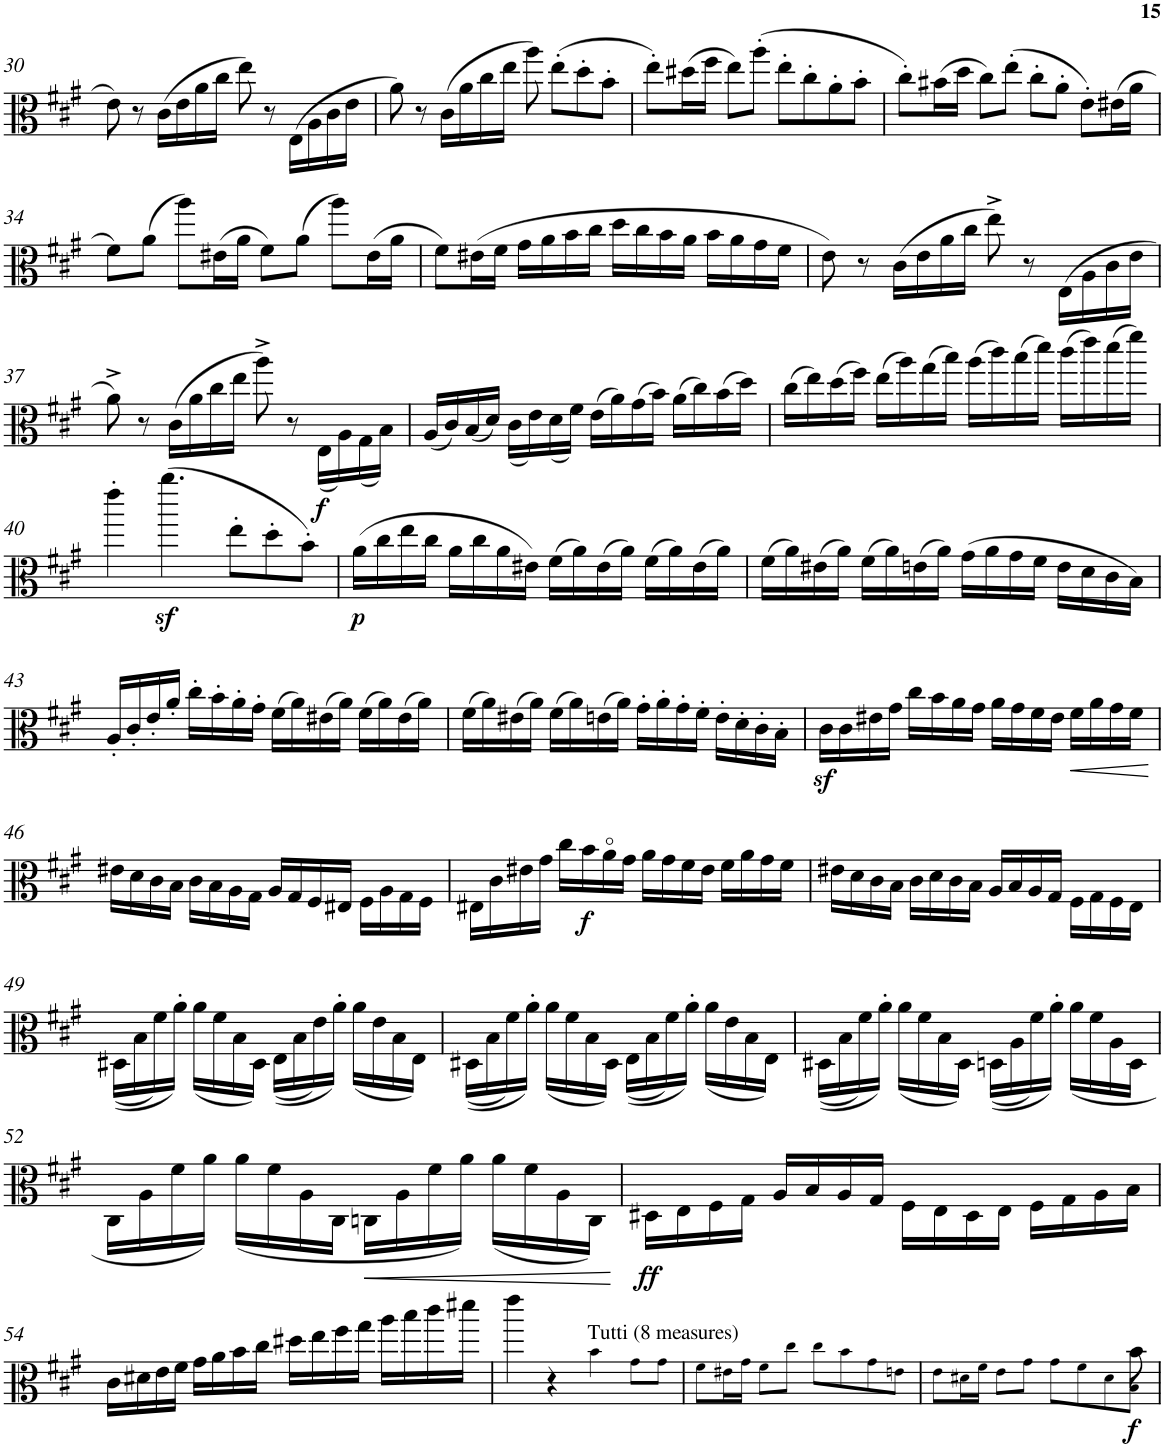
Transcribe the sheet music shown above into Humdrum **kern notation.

**kern	**dynam
*part1	*part1
*staff1	*staff1
*I"Viola	*
*I'Vla.	*
!!LO:PB:g=z
*clefC3	*
*k[f#c#g#]	*
*M4/4	*
*met(c)	*
=30	=30
8e\	.
8r	.
(>16c#\LL	.
16e\	.
16a\	.
16cc#\JJ	.
8ee\)	.
8r	.
(>16E\LL	.
16A\	.
16c#\	.
16e\JJ	.
=31	=31
8a\)	.
8r	.
(>16c#\LL	.
16a\	.
16cc#\	.
16ee\JJ	.
8aa\)	.
(>8ee'\L	.
8dd'\	.
8b'\J	.
=32	=32
8ee'\L)	.
(>16dd#X\L	.
16ff#\JJ	.
8ee\L)	.
(>8aa'\J	.
8ee'\L	.
8cc#'\	.
8a'\	.
8b'\J	.
=33	=33
8cc#'\L)	.
(>16b#X\L	.
16dd\JJ	.
8cc#\L)	.
(>8ee'\J	.
8cc#'\L	.
8a'\J	.
8e'\L)	.
(>16e#X\L	.
16a\JJ	.
!!LO:LB:g=z
=34	=34
8f#\L)	.
(>8a\J	.
8aa\L)	.
(>16e#X\L	.
16a\JJ	.
8f#\L)	.
(>8a\J	.
8aa\L)	.
(>16e#\L	.
16a\JJ	.
=35	=35
8f#\L)	.
(>16e#X\L	.
16f#\JJ	.
16g#\LL	.
16a\	.
16b\	.
16cc#\JJ	.
16dd\LL	.
16cc#\	.
16b\	.
16a\JJ	.
16b\LL	.
16a\	.
16g#\	.
16f#\JJ	.
=36	=36
8e\)	.
8r	.
(>16c#\LL	.
16e\	.
16a\	.
16cc#\JJ	.
8ee^\)	.
8r	.
(>16E\LL	.
16A\	.
16c#\	.
16e\JJ	.
!!LO:LB:g=z
=37	=37
8a^\)	.
8r	.
(>16c#\LL	.
16a\	.
16cc#\	.
16ee\JJ	.
8aa^\)	.
8r	.
!	!LO:DY:b
(<16E\LL	f
16A\)	.
(<16G#\	.
16B\JJ)	.
=38	=38
(<16A/LL	.
16c#/)	.
(<16B/	.
16d/JJ)	.
(<16c#\LL	.
16e\)	.
(<16d\	.
16f#\JJ)	.
(>16e\LL	.
16a\)	.
(>16g#\	.
16b\JJ)	.
(>16a\LL	.
16cc#\)	.
(>16b\	.
16dd\JJ)	.
=39	=39
(>16cc#\LL	.
16ee\)	.
(>16dd\	.
16ff#\JJ)	.
(>16ee\LL	.
16aa\)	.
(>16gg#\	.
16bb\JJ)	.
(>16aa\LL	.
16ccc#\)	.
(>16bb\	.
16ddd\JJ)	.
(>16ccc#\LL	.
16eee\)	.
(>16ddd\	.
16fff#\JJ)	.
!!LO:LB:g=z
=40	=40
4eee'\	.
(>4.aaaz<\	.
8ee'\L	.
8dd'\	.
8b'\J)	.
=41	=41
!	!LO:DY:b
(>16a\LL	p
16cc#\	.
16ee\	.
16cc#\JJ	.
16a\LL	.
16cc#\	.
16a\	.
16e#X\JJ)	.
(>16f#\LL	.
16a\)	.
(>16e#\	.
16a\JJ)	.
(>16f#\LL	.
16a\)	.
(>16e#\	.
16a\JJ)	.
=42	=42
(>16f#\LL	.
16a\)	.
(>16e#X\	.
16a\JJ)	.
(>16f#\LL	.
16a\)	.
(>16en\	.
16a\JJ)	.
(>16g#\LL	.
16a\	.
16g#\	.
16f#\JJ	.
16e\LL	.
16d\	.
16c#\	.
16B\JJ)	.
!!LO:LB:g=z
=43	=43
16A'/LL	.
16c#'/	.
16e'/	.
16a'/JJ	.
16cc#'\LL	.
16b'\	.
16a'\	.
16g#'\JJ	.
(>16f#\LL	.
16a\)	.
(>16e#X\	.
16a\JJ)	.
(>16f#\LL	.
16a\)	.
(>16e#\	.
16a\JJ)	.
=44	=44
(>16f#\LL	.
16a\)	.
(>16e#X\	.
16a\JJ)	.
(>16f#\LL	.
16a\)	.
(>16en\	.
16a\JJ)	.
16g#'\LL	.
16a'\	.
16g#'\	.
16f#'\JJ	.
16e'\LL	.
16d'\	.
16c#'\	.
16B'\JJ	.
=45	=45
16c#z<\LL	.
16c#\	.
16e#X\	.
16g#\JJ	.
16cc#\LL	.
16b\	.
16a\	.
16g#\JJ	.
16a\LL	.
16g#\	.
16f#\	.
16e#\JJ	.
!	!LO:HP:b
16f#\LL	<
16a\	.
16g#\	.
16f#\JJ	.
.	[
!!LO:LB:g=z
=46	=46
16e#X\LL	.
16d\	.
16c#\	.
16B\JJ	.
16c#\LL	.
16B\	.
16A\	.
16G#\JJ	.
16A/LL	.
16G#/	.
16F#/	.
16E#X/JJ	.
16F#\LL	.
16A\	.
16G#\	.
16F#\JJ	.
=47	=47
16E#X\LL	.
16c#\	.
16e#X\	.
16g#\JJ	.
16cc#\LL	.
!	!LO:DY:b
16b\	f
16a\	.
16g#\JJ	.
16a\LL	.
16g#\	.
16f#\	.
16e#\JJ	.
16f#\LL	.
16a\	.
16g#\	.
16f#\JJ	.
=48	=48
16e#X\LL	.
16d\	.
16c#\	.
16B\JJ	.
16c#\LL	.
16d\	.
16c#\	.
16B\JJ	.
16A/LL	.
16B/	.
16A/	.
16G#/JJ	.
16F#\LL	.
16G#\	.
16F#\	.
16E\JJ	.
!!LO:LB:g=z
=49	=49
(<(<16D#X\LL	.
16B\	.
16f#\)	.
16a'\JJ)	.
(<16a\LL	.
16f#\	.
16B\	.
16D#\JJ)	.
(<(<16E\LL	.
16B\	.
16e\)	.
16a'\JJ)	.
(<16a\LL	.
16e\	.
16B\	.
16E\JJ)	.
=50	=50
(<(<16D#X\LL	.
16B\	.
16f#\)	.
16a'\JJ)	.
(<16a\LL	.
16f#\	.
16B\	.
16D#\JJ)	.
(<(<16E\LL	.
16B\	.
16f#\)	.
16a'\JJ)	.
(<16a\LL	.
16e\	.
16B\	.
16E\JJ)	.
=51	=51
(<(<16D#X\LL	.
16B\	.
16f#\)	.
16a'\JJ)	.
(<16a\LL	.
16f#\	.
16B\	.
16D#\JJ)	.
(<(<16Dn\LL	.
16A\	.
16f#\)	.
16a'\JJ)	.
(<16a\LL	.
16f#\	.
16A\	.
16D\JJ	.
!!LO:LB:g=z
=52	=52
16C#\LL	.
16A\	.
16f#\	.
16a\JJ)	.
(<16a\LL	.
16f#\	.
16A\	.
16C#\JJ	.
!	!LO:HP:b
16Cn\LL	<
16A\	.
16f#\	.
16a\JJ)	.
(<16a\LL	.
16f#\	.
16A\	.
16C\JJ)	.
.	[
=53	=53
!	!LO:DY:b
16D#X\LL	ff
16E\	.
16F#\	.
16G#\JJ	.
16A/LL	.
16B/	.
16A/	.
16G#/JJ	.
16F#\LL	.
16E\	.
16D#\	.
16E\JJ	.
16F#\LL	.
16G#\	.
16A\	.
16B\JJ	.
!!LO:LB:g=z
=54	=54
16c#\LL	.
16d#X\	.
16e\	.
16f#\JJ	.
16g#\LL	.
16a\	.
16b\	.
16cc#\JJ	.
16dd#X\LL	.
16ee\	.
16ff#\	.
16gg#\JJ	.
16aa\LL	.
16bb\	.
16ccc#\	.
16ddd#X\JJ	.
=55	=55
4eee\	.
4r	.
!LO:TX:a:t=Tutti (8 measures)	!
4b!\	.
8g#!\L	.
8g#!\J	.
=56	=56
8f#!\L	.
16e#X!\L	.
16g#!\JJ	.
8f#!\L	.
8cc#!\J	.
8cc#!\L	.
8b!\	.
8g#!\	.
8en!\J	.
=57	=57
*^	*
8e!\L	2..ryy	.
16d#X!\L	.	.
16f#!\JJ	.	.
8e!\L	.	.
8g#!\J	.	.
8g#!\L	.	.
8f#!\	.	.
8d#!\	.	.
!	!	!LO:DY:b
8B!\J	8b\	f
*v	*v	*
=	=
*-	*-
